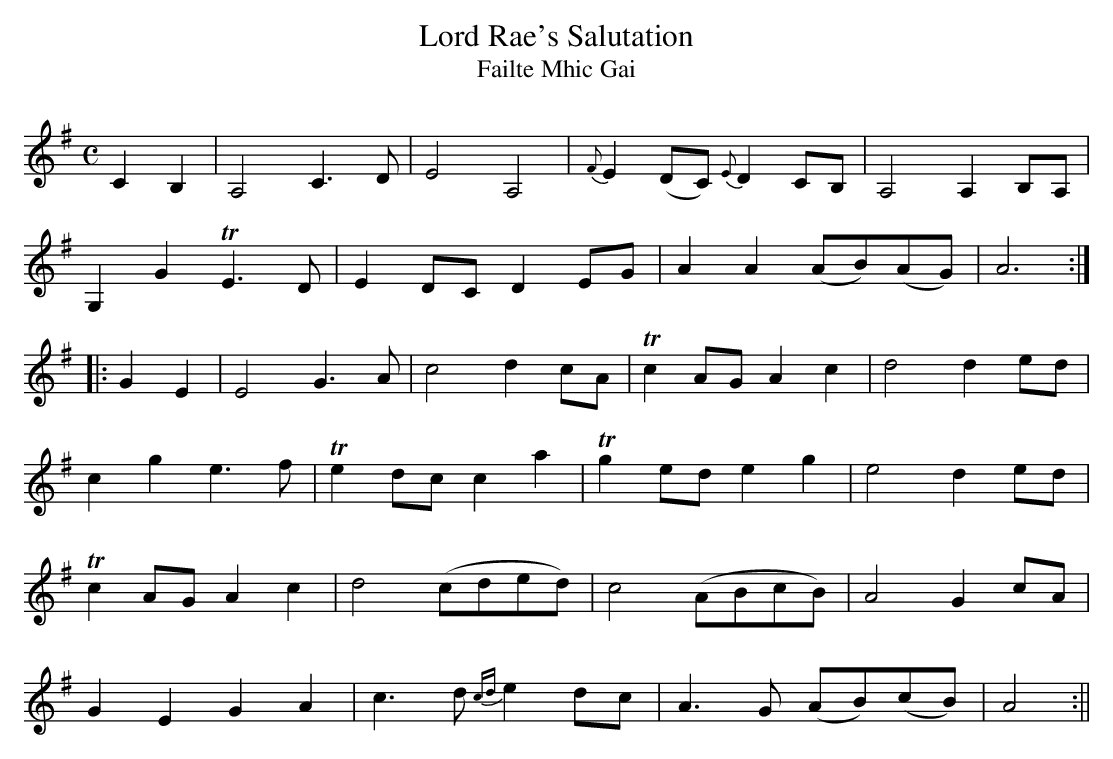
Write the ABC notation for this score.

X:1
T:Lord Rae's Salutation
T:Failte Mhic Gai
M:C
L:1/8
K:Ador
C2B,2|A,4 C3D|E4 A,4|{F}E2 (DC) {E}D2 CB,|A,4 A,2 B,A,|
G,2G2 TE3D|E2 DC D2 EG|A2 A2 (AB)(AG)|A6:|
|:G2E2|E4 G3A|c4 d2 cA|Tc2 AG A2c2|d4 d2 ed|
c2g2e3f|Te2dc c2 a2|Tg2 ed e2g2|e4 d2 ed|
Tc2 AG A2c2|d4 (cded)|c4 (ABcB)|A4 G2 cA|
G2E2G2A2|c3d {cd}e2 dc|A3G (AB)(cB)| A4:||
